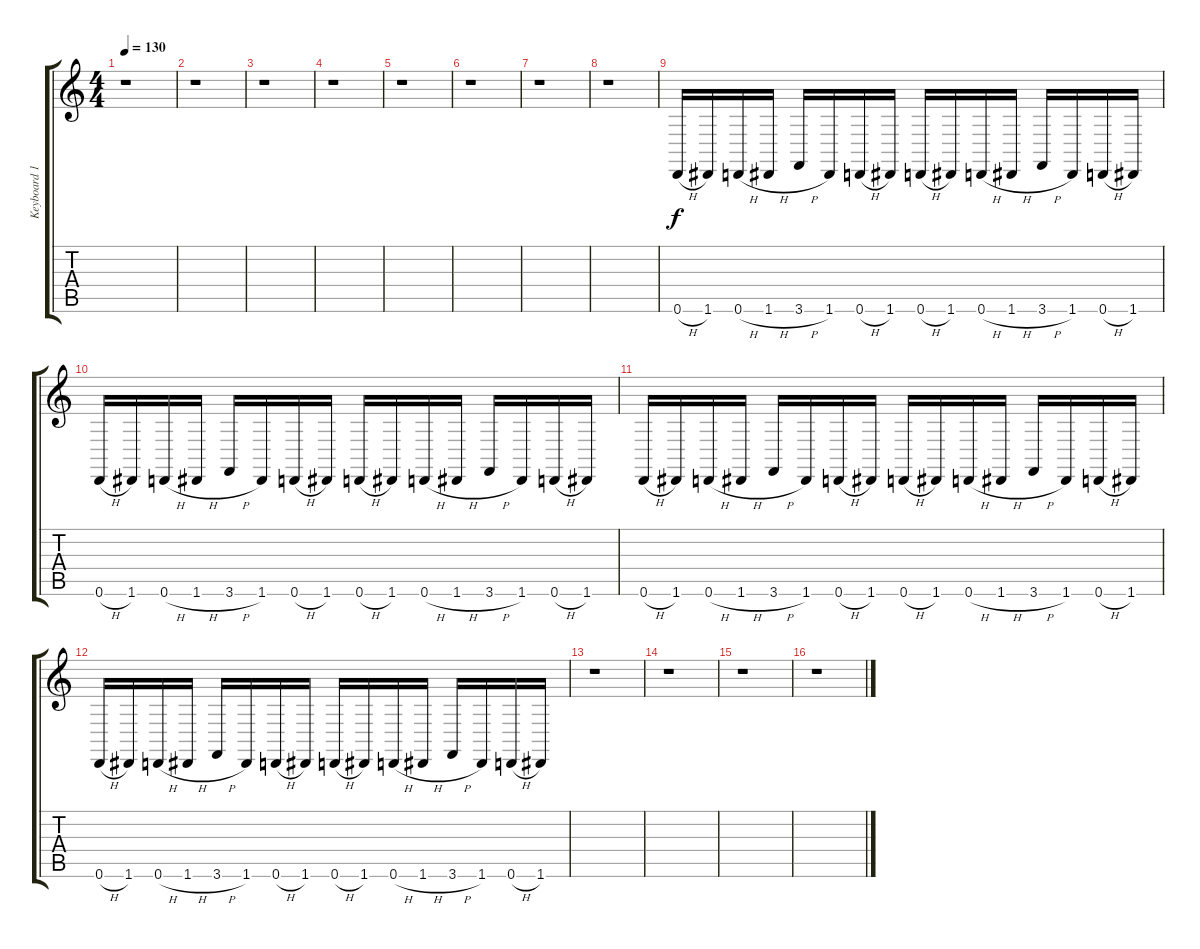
\track ("Keyboard 1" "Keyboard 1") {instrument lead2sawtooth}
\staff {score tabs}
\tuning (D4 A3 F3 C3 G2 D2) {hide}
\ts (4 4)
\tempo 130
\clef g2
\ks c
r.1{dy f} |
r.1 |
r.1 |
r.1 |
r.1 |
r.1 |
r.1 |
r.1 |
0.6{h}.16 1.6.16 0.6{h}.16 1.6{h}.16 3.6{h}.16 1.6.16 0.6{h}.16 1.6.16 0.6{h}.16 1.6.16 0.6{h}.16 1.6{h}.16 3.6{h}.16 1.6.16 0.6{h}.16 1.6.16 |
0.6{h}.16 1.6.16 0.6{h}.16 1.6{h}.16 3.6{h}.16 1.6.16 0.6{h}.16 1.6.16 0.6{h}.16 1.6.16 0.6{h}.16 1.6{h}.16 3.6{h}.16 1.6.16 0.6{h}.16 1.6.16 |
0.6{h}.16 1.6.16 0.6{h}.16 1.6{h}.16 3.6{h}.16 1.6.16 0.6{h}.16 1.6.16 0.6{h}.16 1.6.16 0.6{h}.16 1.6{h}.16 3.6{h}.16 1.6.16 0.6{h}.16 1.6.16 |
0.6{h}.16 1.6.16 0.6{h}.16 1.6{h}.16 3.6{h}.16 1.6.16 0.6{h}.16 1.6.16 0.6{h}.16 1.6.16 0.6{h}.16 1.6{h}.16 3.6{h}.16 1.6.16 0.6{h}.16 1.6.16 |
r.1 |
r.1 |
r.1 |
r.1
